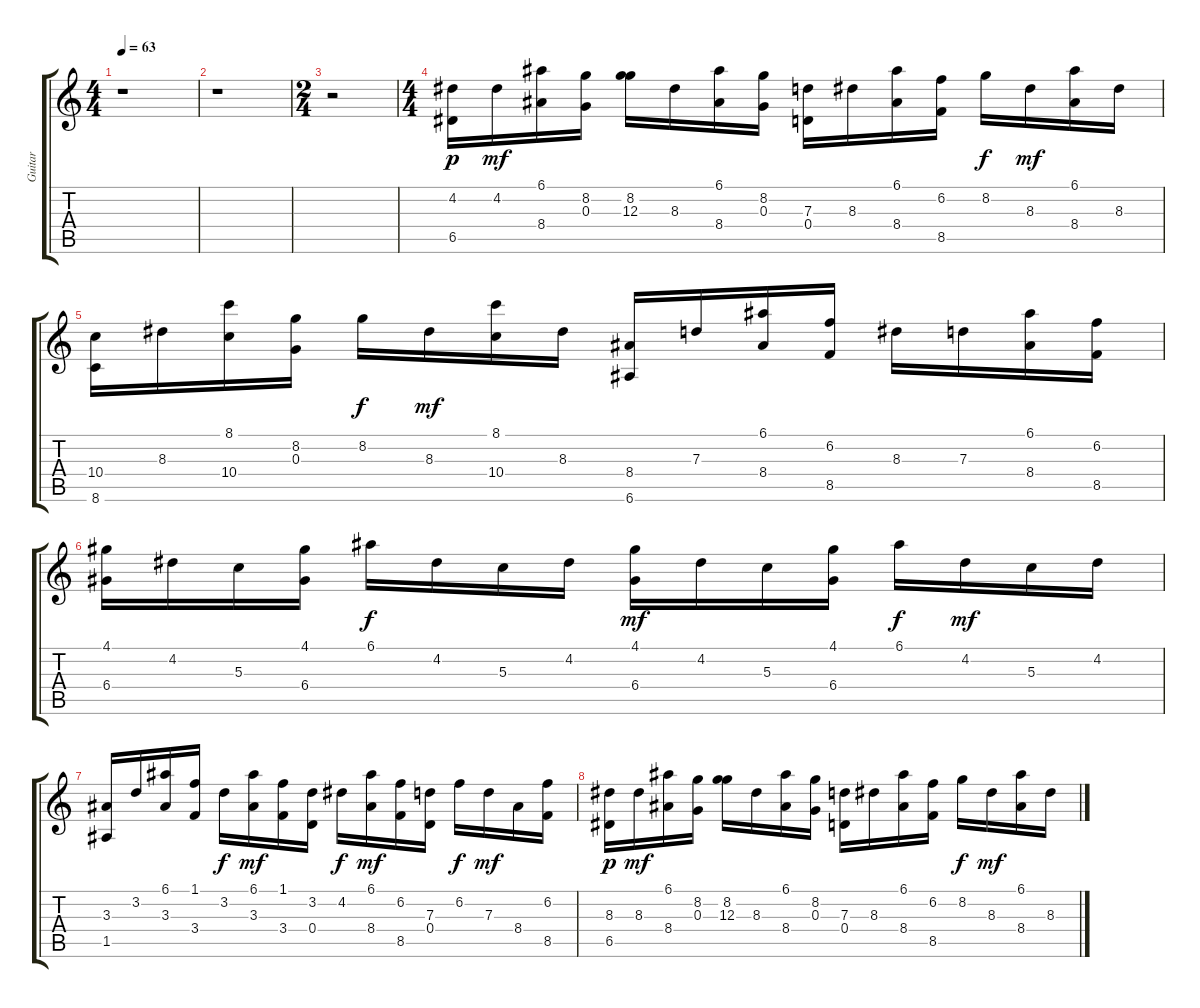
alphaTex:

\track ("Guitar" "Guitar") {instrument electricguitarclean}
\staff {score tabs}
\tuning (E4 B3 G3 D3 A2 E2) {hide}
\ts (4 4)
\tempo 63
\clef g2
\ks c
r.1{dy mf} |
r.1 |
\ts (2 4)
r.2 |
\ts (4 4)
(4.2 6.5).16{dy p} 4.2.16{dy mf} (6.1 8.4).16 (8.2 0.3).16 (8.2 12.3).16 8.3.16 (6.1 8.4).16 (8.2 0.3).16 (7.3 0.4).16 8.3.16 (6.1 8.4).16 (6.2 8.5).16 8.2.16{dy f} 8.3.16{dy mf} (6.1 8.4).16 8.3.16 |
(10.4 8.6).16 8.3.16 (8.1 10.4).16 (8.2 0.3).16 8.2.16{dy f} 8.3.16{dy mf} (8.1 10.4).16 8.3.16 (8.4 6.6).16 7.3.16 (6.1 8.4).16 (6.2 8.5).16 8.3.16 7.3.16 (6.1 8.4).16 (6.2 8.5).16 |
(4.1 6.4).16 4.2.16 5.3.16 (4.1 6.4).16 6.1.16{dy f} 4.2.16 5.3.16 4.2.16 (4.1 6.4).16{dy mf} 4.2.16 5.3.16 (4.1 6.4).16 6.1.16{dy f} 4.2.16{dy mf} 5.3.16 4.2.16 |
(3.3 1.5).16 3.2.16 (6.1 3.3).16 (1.1 3.4).16 3.2.16{dy f} (6.1 3.3).16{dy mf} (1.1 3.4).16 (3.2 0.4).16 4.2.16{dy f} (6.1 8.4).16{dy mf} (6.2 8.5).16 (7.3 0.4).16 6.2.16{dy f} 7.3.16{dy mf} 8.4.16 (6.2 8.5).16 |
(8.3 6.5).16{dy p} 8.3.16{dy mf} (6.1 8.4).16 (8.2 0.3).16 (8.2 12.3).16 8.3.16 (6.1 8.4).16 (8.2 0.3).16 (7.3 0.4).16 8.3.16 (6.1 8.4).16 (6.2 8.5).16 8.2.16{dy f} 8.3.16{dy mf} (6.1 8.4).16 8.3.16
